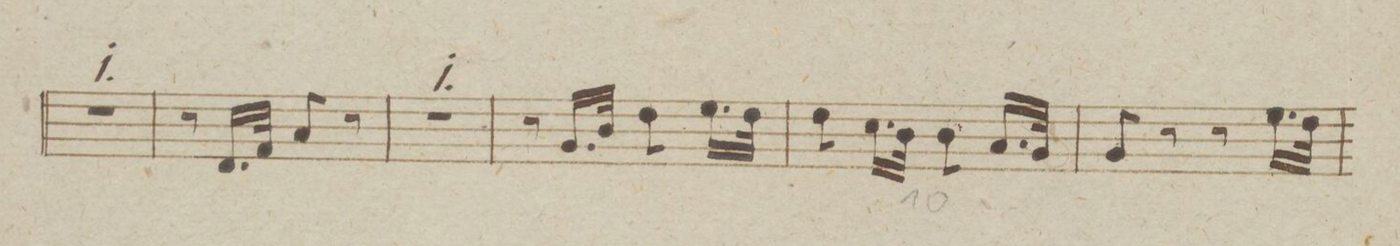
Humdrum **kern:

**kern
*I"Organo.
*clefF4
*k[b-e-]
*M2/4
2r
=7
8r
16.FF/LL
32AA/JJk
8C/
8r
=8
2r
=9
8r
16.BB-/LL
32D/JJk
8F\
16.G\LL
32F\JJk
=10
8F\
16.E-\LL
32D\JJk
8D\
16.C/LL
32BB-/JJk
=11
8BB-/
8r
8r
16.G\LL
32F\JJk
=12
*-
